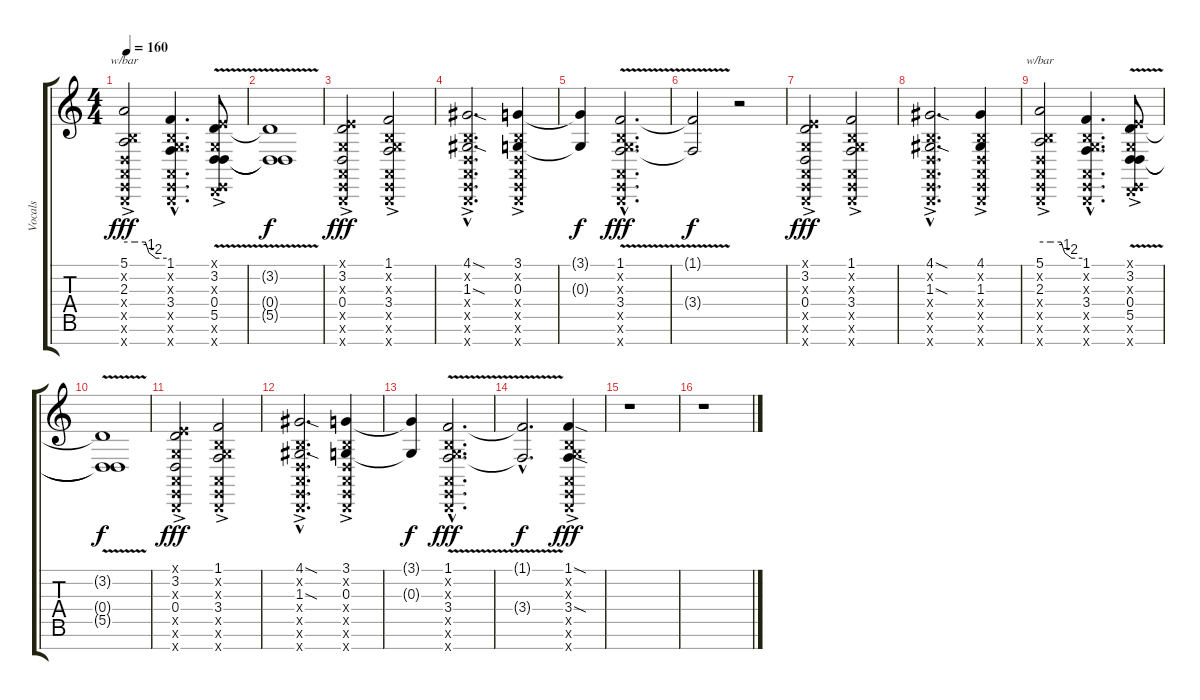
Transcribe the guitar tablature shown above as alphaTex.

\track ("Vocals" "Vocals") {instrument stringensemble1}
\staff {score tabs}
\tuning (E4 B3 G3 D3 A2 E2 B1) {hide}
\ts (4 4)
\tempo 160
\clef g2
\ks c
(5.1{ac} 0.2{x} 2.3{ac} 0.4{x} 0.5{x} 0.6{x} 0.7{x}).2{tbe (custom default 0 0 15 0 30 0 35 -4 45 -8 60 -8) dy fff} (1.1{hac} 0.2{hac x} 0.3{hac x} 3.4{hac} 0.5{hac x} 0.6{hac x} 0.7{hac x}).4{d} (0.1{x} 3.2{v ac} 0.3{x} 0.4{v ac} 5.5{v ac} 0.6{x} 3.7{x}).8 |
(3.2{t} 0.4{t} 5.5{t}).1{dy f} |
(0.1{x} 3.2{ac} 0.3{x} 0.4{ac} 0.5{x} 0.6{x} 0.7{x}).2{dy fff} (1.1{ac} 0.2{x} 0.3{x} 3.4{ac} 0.5{x} 0.6{x} 0.7{x}).2 |
(4.1{sod ac} 0.2{hac x} 1.3{sod hac} 0.4{hac x} 0.5{hac x} 0.6{hac x} 0.7{hac x}).2{d} (3.1{ac} 0.2{x} 0.3{ac} 0.4{x} 0.5{x} 0.6{x} 0.7{x}).4 |
(3.1{t} 0.3{t}).4{dy f} (1.1{v hac} 0.2{hac x} 0.3{hac x} 3.4{v hac} 0.5{hac x} 0.6{hac x} 0.7{hac x}).2{d dy fff} |
(1.1{t} 3.4{t}).2{dy f} r.2 |
(0.1{x} 3.2{ac} 0.3{x} 0.4{ac} 0.5{x} 0.6{x} 0.7{x}).2{dy fff} (1.1{ac} 0.2{x} 0.3{x} 3.4{ac} 0.5{x} 0.6{x} 0.7{x}).2 |
(4.1{sod ac} 0.2{hac x} 1.3{sod hac} 0.4{hac x} 0.5{hac x} 0.6{hac x} 0.7{hac x}).2{d} (4.1{ac} 0.2{x} 1.3{ac} 0.4{x} 0.5{x} 0.6{x} 0.7{x}).4 |
(5.1{ac} 0.2{x} 2.3{ac} 0.4{x} 0.5{x} 0.6{x} 0.7{x}).2{tbe (custom default 0 0 15 0 30 0 35 -4 45 -8 60 -8)} (1.1{hac} 0.2{hac x} 0.3{hac x} 3.4{hac} 0.5{hac x} 0.6{hac x} 0.7{hac x}).4{d} (0.1{x} 3.2{v ac} 0.3{x} 0.4{v ac} 5.5{v ac} 0.6{x} 3.7{x}).8 |
(3.2{t} 0.4{t} 5.5{t}).1{dy f} |
(0.1{x} 3.2{ac} 0.3{x} 0.4{ac} 0.5{x} 0.6{x} 0.7{x}).2{dy fff} (1.1{ac} 0.2{x} 0.3{x} 3.4{ac} 0.5{x} 0.6{x} 0.7{x}).2 |
(4.1{sod ac} 0.2{hac x} 1.3{sod hac} 0.4{hac x} 0.5{hac x} 0.6{hac x} 0.7{hac x}).2{d} (3.1{ac} 0.2{x} 0.3{ac} 0.4{x} 0.5{x} 0.6{x} 0.7{x}).4 |
(3.1{t} 0.3{t}).4{dy f} (1.1{v hac} 0.2{hac x} 0.3{hac x} 3.4{v hac} 0.5{hac x} 0.6{hac x} 0.7{hac x}).2{d dy fff} |
(1.1{hac t} 3.4{hac t}).2{d dy f} (1.1{sod ac} 0.2{x} 0.3{x} 3.4{sod ac} 0.5{x} 0.6{x} 0.7{x}).4{dy fff} |
r.1 |
r.1
